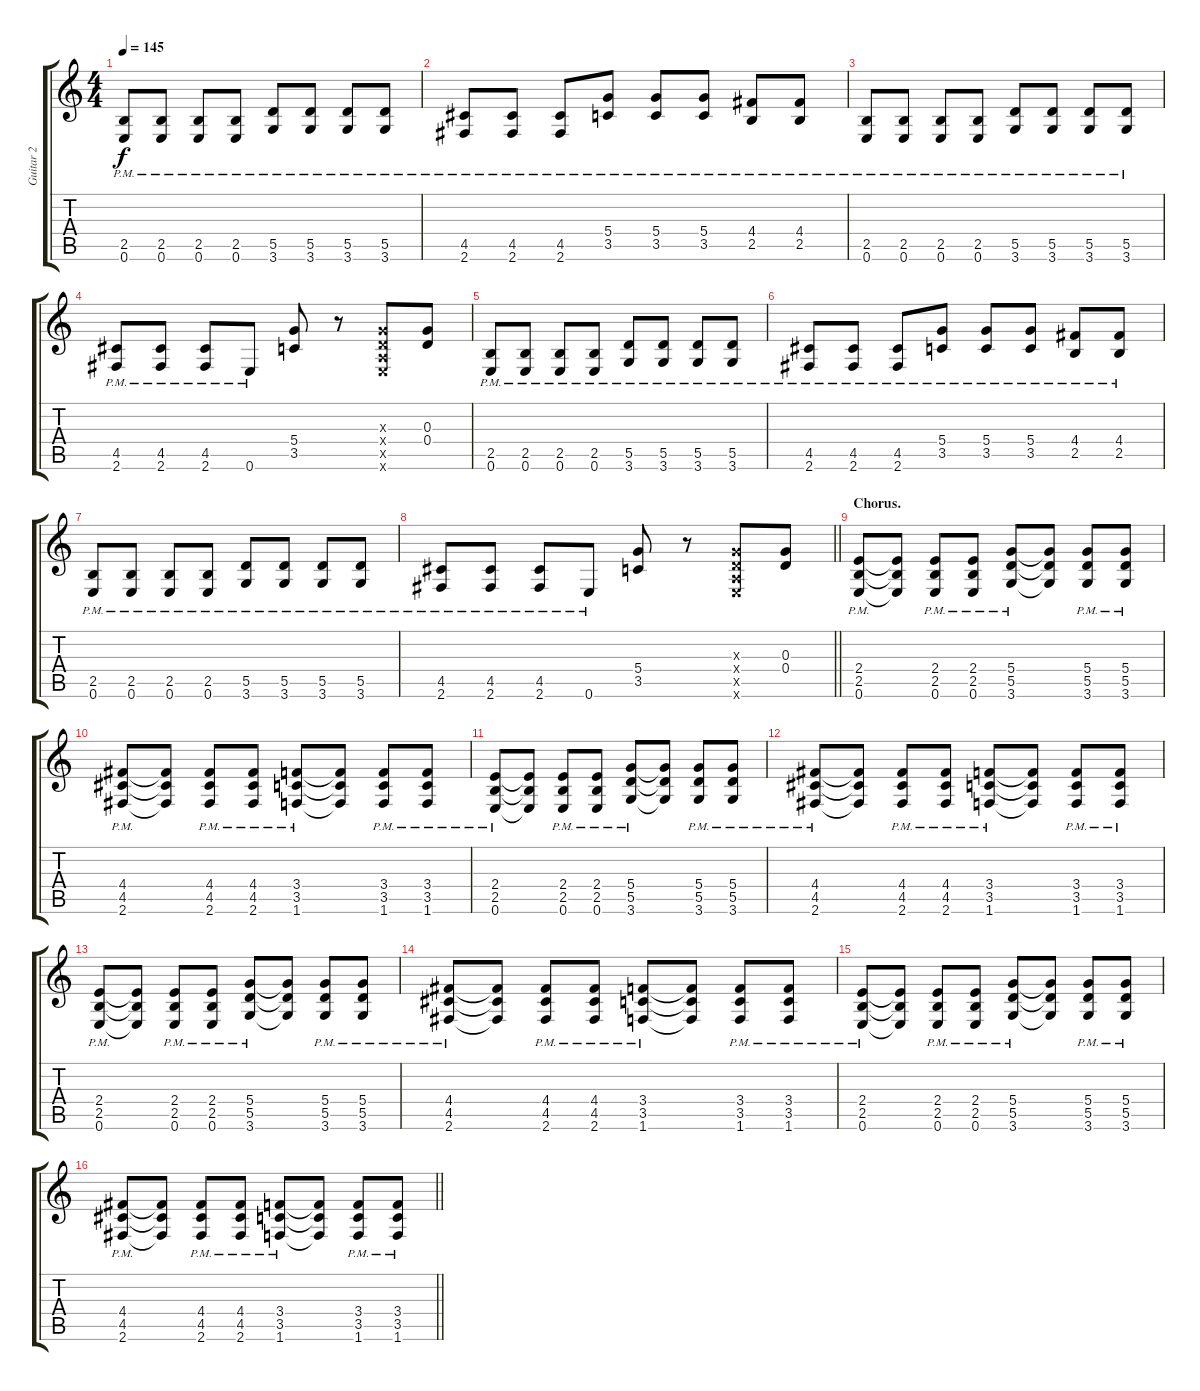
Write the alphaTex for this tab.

\track ("Guitar 2" "Guitar 2") {instrument distortionguitar}
\staff {score tabs}
\tuning (E4 B3 G3 D3 A2 E2) {hide}
\ts (4 4)
\tempo 145
\clef g2
\ks c
(2.5{pm} 0.6{pm}).8{dy f} (2.5{pm} 0.6{pm}).8 (2.5{pm} 0.6{pm}).8 (2.5{pm} 0.6{pm}).8 (5.5{pm} 3.6{pm}).8 (5.5{pm} 3.6{pm}).8 (5.5{pm} 3.6{pm}).8 (5.5{pm} 3.6{pm}).8 |
(4.5{pm} 2.6{pm}).8 (4.5{pm} 2.6{pm}).8 (4.5{pm} 2.6{pm}).8 (5.4{pm} 3.5{pm}).8 (5.4{pm} 3.5{pm}).8 (5.4{pm} 3.5{pm}).8 (4.4{pm} 2.5{pm}).8 (4.4{pm} 2.5{pm}).8 |
(2.5{pm} 0.6{pm}).8 (2.5{pm} 0.6{pm}).8 (2.5{pm} 0.6{pm}).8 (2.5{pm} 0.6{pm}).8 (5.5{pm} 3.6{pm}).8 (5.5{pm} 3.6{pm}).8 (5.5{pm} 3.6{pm}).8 (5.5{pm} 3.6{pm}).8 |
(4.5{pm} 2.6{pm}).8 (4.5{pm} 2.6{pm}).8 (4.5{pm} 2.6{pm}).8 0.6{pm}.8 (5.4 3.5).8 r.8 (0.3{x} 0.4{x} 0.5{x} 0.6{x}).8 (0.3 0.4).8 |
(2.5{pm} 0.6{pm}).8 (2.5{pm} 0.6{pm}).8 (2.5{pm} 0.6{pm}).8 (2.5{pm} 0.6{pm}).8 (5.5{pm} 3.6{pm}).8 (5.5{pm} 3.6{pm}).8 (5.5{pm} 3.6{pm}).8 (5.5{pm} 3.6{pm}).8 |
(4.5{pm} 2.6{pm}).8 (4.5{pm} 2.6{pm}).8 (4.5{pm} 2.6{pm}).8 (5.4{pm} 3.5{pm}).8 (5.4{pm} 3.5{pm}).8 (5.4{pm} 3.5{pm}).8 (4.4{pm} 2.5{pm}).8 (4.4{pm} 2.5{pm}).8 |
(2.5{pm} 0.6{pm}).8 (2.5{pm} 0.6{pm}).8 (2.5{pm} 0.6{pm}).8 (2.5{pm} 0.6{pm}).8 (5.5{pm} 3.6{pm}).8 (5.5{pm} 3.6{pm}).8 (5.5{pm} 3.6{pm}).8 (5.5{pm} 3.6{pm}).8 |
\barLineRight lightlight
(4.5{pm} 2.6{pm}).8 (4.5{pm} 2.6{pm}).8 (4.5{pm} 2.6{pm}).8 0.6{pm}.8 (5.4 3.5).8 r.8 (0.3{x} 0.4{x} 0.5{x} 0.6{x}).8 (0.3 0.4).8 |
\section ("" "Chorus.")
(2.4{pm} 2.5{pm} 0.6{pm}).8 (2.4{t} 2.5{t} 0.6{t}).8 (2.4{pm} 2.5{pm} 0.6{pm}).8 (2.4{pm} 2.5{pm} 0.6{pm}).8 (5.4{pm} 5.5{pm} 3.6{pm}).8 (5.4{t} 5.5{t} 3.6{t}).8 (5.4{pm} 5.5{pm} 3.6{pm}).8 (5.4{pm} 5.5{pm} 3.6{pm}).8 |
(4.4{pm} 4.5{pm} 2.6{pm}).8 (4.4{t} 4.5{t} 2.6{t}).8 (4.4{pm} 4.5{pm} 2.6{pm}).8 (4.4{pm} 4.5{pm} 2.6{pm}).8 (3.4{pm} 3.5{pm} 1.6{pm}).8 (3.4{t} 3.5{t} 1.6{t}).8 (3.4{pm} 3.5{pm} 1.6{pm}).8 (3.4{pm} 3.5{pm} 1.6{pm}).8 |
(2.4{pm} 2.5{pm} 0.6{pm}).8 (2.4{t} 2.5{t} 0.6{t}).8 (2.4{pm} 2.5{pm} 0.6{pm}).8 (2.4{pm} 2.5{pm} 0.6{pm}).8 (5.4{pm} 5.5{pm} 3.6{pm}).8 (5.4{t} 5.5{t} 3.6{t}).8 (5.4{pm} 5.5{pm} 3.6{pm}).8 (5.4{pm} 5.5{pm} 3.6{pm}).8 |
(4.4{pm} 4.5{pm} 2.6{pm}).8 (4.4{t} 4.5{t} 2.6{t}).8 (4.4{pm} 4.5{pm} 2.6{pm}).8 (4.4{pm} 4.5{pm} 2.6{pm}).8 (3.4{pm} 3.5{pm} 1.6{pm}).8 (3.4{t} 3.5{t} 1.6{t}).8 (3.4{pm} 3.5{pm} 1.6{pm}).8 (3.4{pm} 3.5{pm} 1.6{pm}).8 |
(2.4{pm} 2.5{pm} 0.6{pm}).8 (2.4{t} 2.5{t} 0.6{t}).8 (2.4{pm} 2.5{pm} 0.6{pm}).8 (2.4{pm} 2.5{pm} 0.6{pm}).8 (5.4{pm} 5.5{pm} 3.6{pm}).8 (5.4{t} 5.5{t} 3.6{t}).8 (5.4{pm} 5.5{pm} 3.6{pm}).8 (5.4{pm} 5.5{pm} 3.6{pm}).8 |
(4.4{pm} 4.5{pm} 2.6{pm}).8 (4.4{t} 4.5{t} 2.6{t}).8 (4.4{pm} 4.5{pm} 2.6{pm}).8 (4.4{pm} 4.5{pm} 2.6{pm}).8 (3.4{pm} 3.5{pm} 1.6{pm}).8 (3.4{t} 3.5{t} 1.6{t}).8 (3.4{pm} 3.5{pm} 1.6{pm}).8 (3.4{pm} 3.5{pm} 1.6{pm}).8 |
(2.4{pm} 2.5{pm} 0.6{pm}).8 (2.4{t} 2.5{t} 0.6{t}).8 (2.4{pm} 2.5{pm} 0.6{pm}).8 (2.4{pm} 2.5{pm} 0.6{pm}).8 (5.4{pm} 5.5{pm} 3.6{pm}).8 (5.4{t} 5.5{t} 3.6{t}).8 (5.4{pm} 5.5{pm} 3.6{pm}).8 (5.4{pm} 5.5{pm} 3.6{pm}).8 |
\barLineRight lightlight
(4.4{pm} 4.5{pm} 2.6{pm}).8 (4.4{t} 4.5{t} 2.6{t}).8 (4.4{pm} 4.5{pm} 2.6{pm}).8 (4.4{pm} 4.5{pm} 2.6{pm}).8 (3.4{pm} 3.5{pm} 1.6{pm}).8 (3.4{t} 3.5{t} 1.6{t}).8 (3.4{pm} 3.5{pm} 1.6{pm}).8 (3.4{pm} 3.5{pm} 1.6{pm}).8
